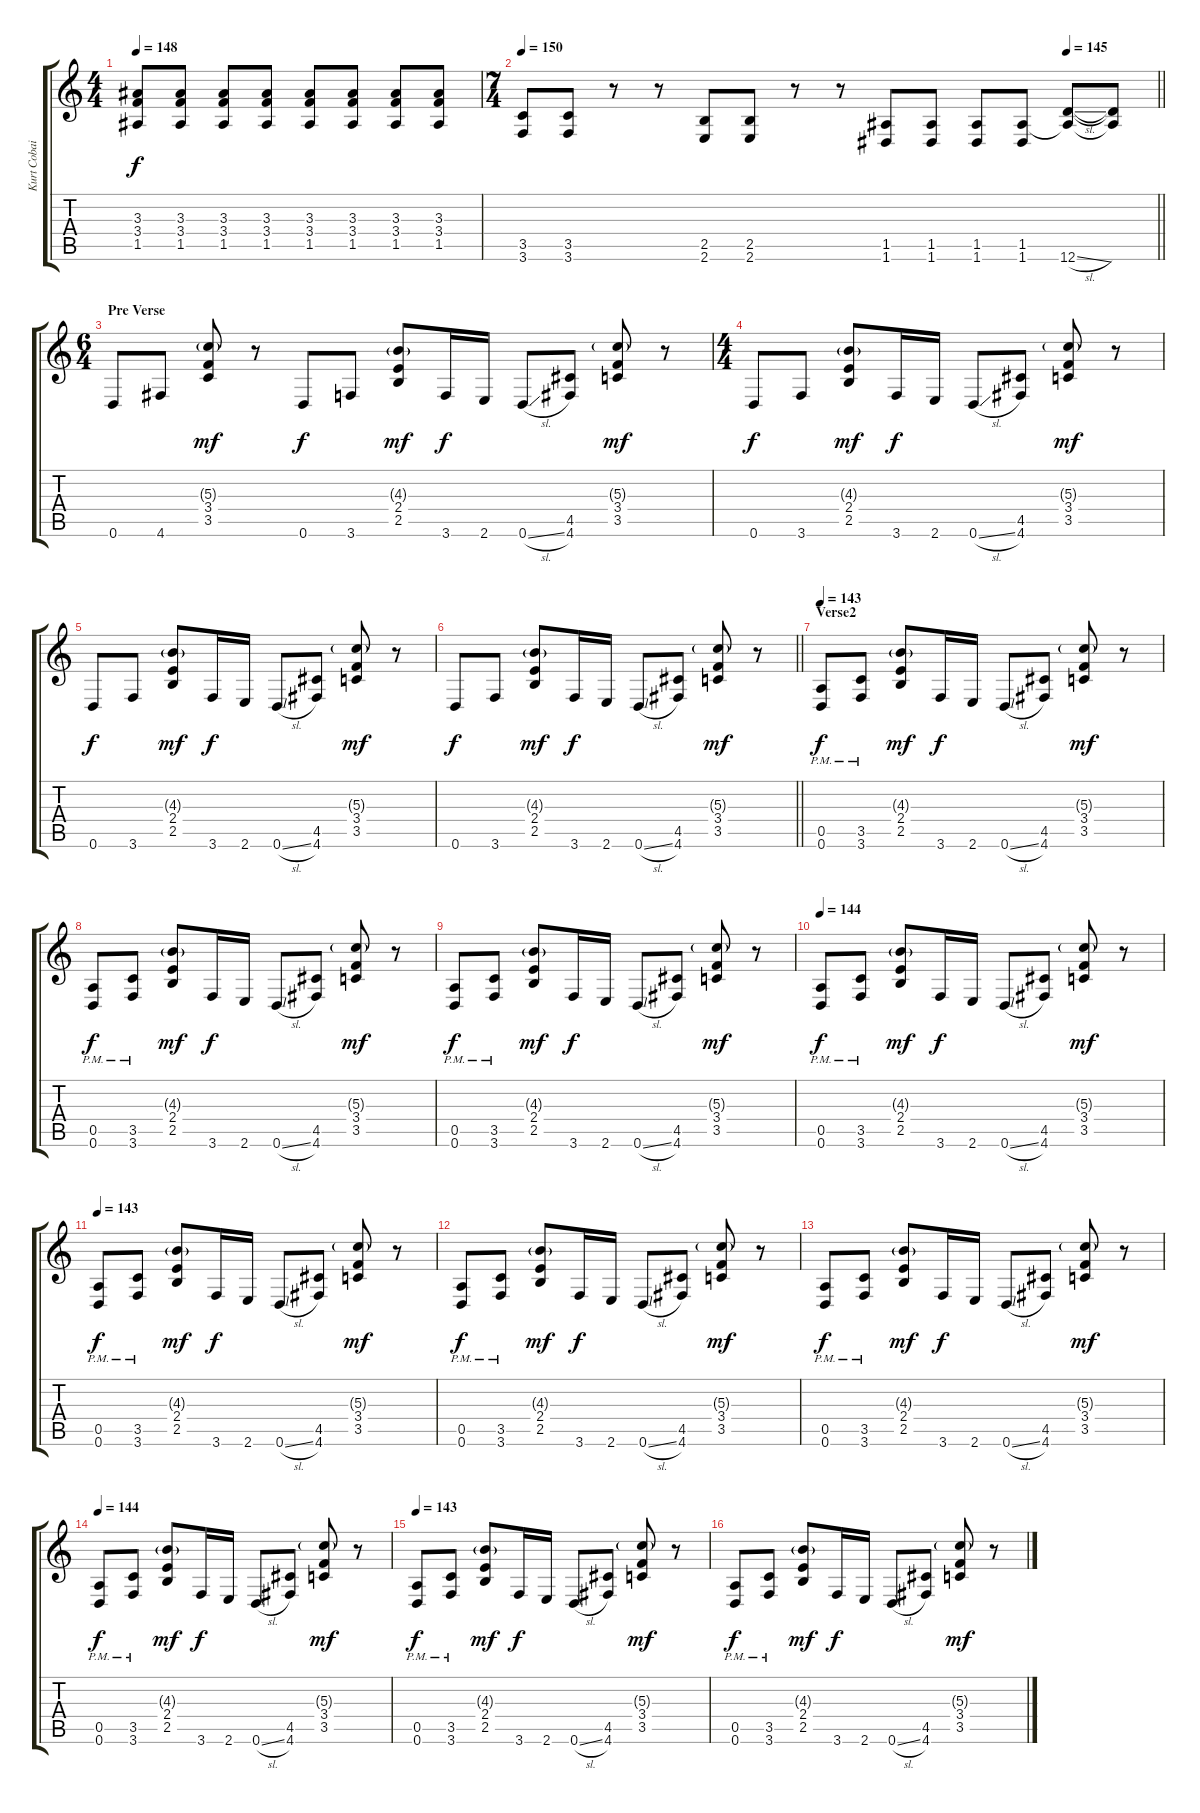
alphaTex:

\track ("Kurt Cobain" "Kurt Cobai") {instrument distortionguitar}
\staff {score tabs}
\tuning (E4 B3 G3 D3 A2 D2) {hide}
\ts (4 4)
\tempo 148
\clef g2
\ks c
(3.3{t} 3.4{t} 1.5{t}).8{dy f} (3.3 3.4 1.5).8 (3.3 3.4 1.5).8 (3.3 3.4 1.5).8 (3.3 3.4 1.5).8 (3.3 3.4 1.5).8 (3.3 3.4 1.5).8 (3.3 3.4 1.5).8 |
\ts (7 4)
\tempo 150
\tempo (145 0.8571428571428571)
\barLineRight lightlight
(3.5 3.6).8 (3.5 3.6).8 r.8 r.8 (2.5 2.6).8 (2.5 2.6).8 r.8 r.8 (1.5 1.6).8 (1.5 1.6).8 (1.5 1.6).8 (1.5 1.6).8 (1.5{t} 12.6{sl}).8 (1.5{t} 12.6{t}).8 |
\ts (6 4)
\section ("" "Pre Verse")
0.6.8 4.6.8 (5.3{g} 3.4 3.5).8{dy mf} r.8 0.6.8{dy f} 3.6.8 (4.3{g} 2.4 2.5).8{dy mf} 3.6.16{dy f} 2.6.16 0.6{sl}.8 (4.5 4.6).8 (5.3{g} 3.4 3.5).8{dy mf} r.8 |
\ts (4 4)
0.6.8{dy f} 3.6.8 (4.3{g} 2.4 2.5).8{dy mf} 3.6.16{dy f} 2.6.16 0.6{sl}.8 (4.5 4.6).8 (5.3{g} 3.4 3.5).8{dy mf} r.8 |
0.6.8{dy f} 3.6.8 (4.3{g} 2.4 2.5).8{dy mf} 3.6.16{dy f} 2.6.16 0.6{sl}.8 (4.5 4.6).8 (5.3{g} 3.4 3.5).8{dy mf} r.8 |
\barLineRight lightlight
0.6.8{dy f} 3.6.8 (4.3{g} 2.4 2.5).8{dy mf} 3.6.16{dy f} 2.6.16 0.6{sl}.8 (4.5 4.6).8 (5.3{g} 3.4 3.5).8{dy mf} r.8 |
\section ("" "Verse2")
\tempo 143
(0.5{pm} 0.6{pm}).8{dy f} (3.5{pm} 3.6{pm}).8 (4.3{g} 2.4 2.5).8{dy mf} 3.6.16{dy f} 2.6.16 0.6{sl}.8 (4.5 4.6).8 (5.3{g} 3.4 3.5).8{dy mf} r.8 |
(0.5{pm} 0.6{pm}).8{dy f} (3.5{pm} 3.6{pm}).8 (4.3{g} 2.4 2.5).8{dy mf} 3.6.16{dy f} 2.6.16 0.6{sl}.8 (4.5 4.6).8 (5.3{g} 3.4 3.5).8{dy mf} r.8 |
(0.5{pm} 0.6{pm}).8{dy f} (3.5{pm} 3.6{pm}).8 (4.3{g} 2.4 2.5).8{dy mf} 3.6.16{dy f} 2.6.16 0.6{sl}.8 (4.5 4.6).8 (5.3{g} 3.4 3.5).8{dy mf} r.8 |
\tempo 144
(0.5{pm} 0.6{pm}).8{dy f} (3.5{pm} 3.6{pm}).8 (4.3{g} 2.4 2.5).8{dy mf} 3.6.16{dy f} 2.6.16 0.6{sl}.8 (4.5 4.6).8 (5.3{g} 3.4 3.5).8{dy mf} r.8 |
\tempo 143
(0.5{pm} 0.6{pm}).8{dy f} (3.5{pm} 3.6{pm}).8 (4.3{g} 2.4 2.5).8{dy mf} 3.6.16{dy f} 2.6.16 0.6{sl}.8 (4.5 4.6).8 (5.3{g} 3.4 3.5).8{dy mf} r.8 |
(0.5{pm} 0.6{pm}).8{dy f} (3.5{pm} 3.6{pm}).8 (4.3{g} 2.4 2.5).8{dy mf} 3.6.16{dy f} 2.6.16 0.6{sl}.8 (4.5 4.6).8 (5.3{g} 3.4 3.5).8{dy mf} r.8 |
(0.5{pm} 0.6{pm}).8{dy f} (3.5{pm} 3.6{pm}).8 (4.3{g} 2.4 2.5).8{dy mf} 3.6.16{dy f} 2.6.16 0.6{sl}.8 (4.5 4.6).8 (5.3{g} 3.4 3.5).8{dy mf} r.8 |
\tempo 144
(0.5{pm} 0.6{pm}).8{dy f} (3.5{pm} 3.6{pm}).8 (4.3{g} 2.4 2.5).8{dy mf} 3.6.16{dy f} 2.6.16 0.6{sl}.8 (4.5 4.6).8 (5.3{g} 3.4 3.5).8{dy mf} r.8 |
\tempo 143
(0.5{pm} 0.6{pm}).8{dy f} (3.5{pm} 3.6{pm}).8 (4.3{g} 2.4 2.5).8{dy mf} 3.6.16{dy f} 2.6.16 0.6{sl}.8 (4.5 4.6).8 (5.3{g} 3.4 3.5).8{dy mf} r.8 |
(0.5{pm} 0.6{pm}).8{dy f} (3.5{pm} 3.6{pm}).8 (4.3{g} 2.4 2.5).8{dy mf} 3.6.16{dy f} 2.6.16 0.6{sl}.8 (4.5 4.6).8 (5.3{g} 3.4 3.5).8{dy mf} r.8
